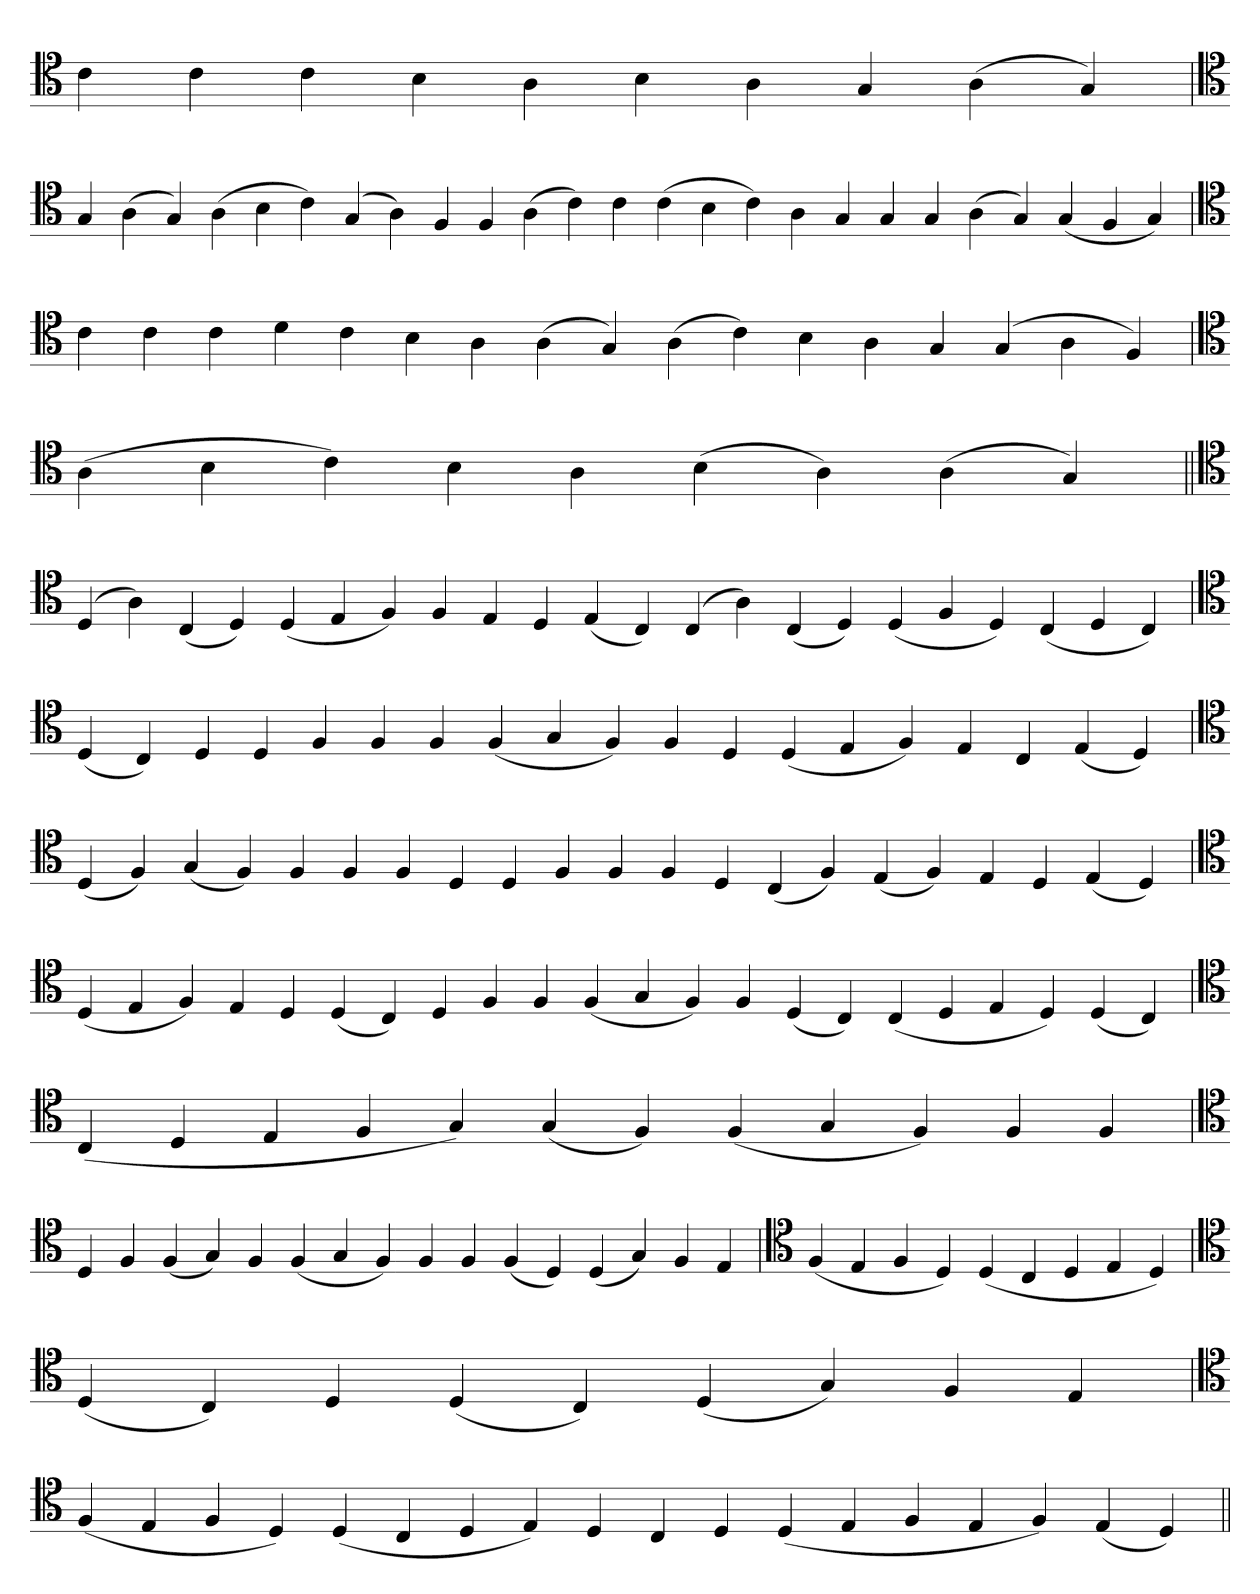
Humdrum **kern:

**kern
*part1
*staff1
*clefC4
=
4c
4c
4c
4B
4A
4B
4A
4G
(4A
4G)
='
*clefC4
4G
(4A
4G)
(4A
4B
4c)
(4G
4A)
4F
4F
(4A
4c)
4c
(4c
4B
4c)
4A
4G
4G
4G
(4A
4G)
(4G
4F
4G)
=`
*clefC4
4c
4c
4c
4d
4c
4B
4A
(4A
4G)
(4A
4c)
4B
4A
4G
(4G
4A
4F)
=`
*clefC4
(4A
4B
4c)
4B
4A
(4B
4A)
(4A
4G)
=||
*clefC4
(4D
4A)
(4C
4D)
(4D
4E
4F)
4F
4E
4D
(4E
4C)
(4C
4A)
(4C
4D)
(4D
4F
4D)
(4C
4D
4C)
='
*clefC4
(4D
4C)
4D
4D
4F
4F
4F
(4F
4G
4F)
4F
4D
(4D
4E
4F)
4E
4C
(4E
4D)
=
*clefC4
(4D
4F)
(4G
4F)
4F
4F
4F
4D
4D
4F
4F
4F
4D
(4C
4F)
(4E
4F)
4E
4D
(4E
4D)
='
*clefC4
(4D
4E
4F)
4E
4D
(4D
4C)
4D
4F
4F
(4F
4G
4F)
4F
(4D
4C)
(4C
4D
4E
4D)
(4D
4C)
=
*clefC4
(4C
4D
4E
4F
4G)
(4G
4F)
(4F
4G
4F)
4F
4F
=`
*clefC4
4D
4F
(4F
4G)
4F
(4F
4G
4F)
4F
4F
(4F
4D)
(4D
4G)
4F
4E
=`
*clefC4
(4F
4E
4F
4D)
(4D
4C
4D
4E
4D)
='
*clefC4
(4D
4C)
4D
(4D
4C)
(4D
4G)
4F
4E
=`
*clefC4
(4F
4E
4F
4D)
(4D
4C
4D
4E)
4D
4C
4D
(4D
4E
4F
4E
4F)
(4E
4D)
=||
*-
